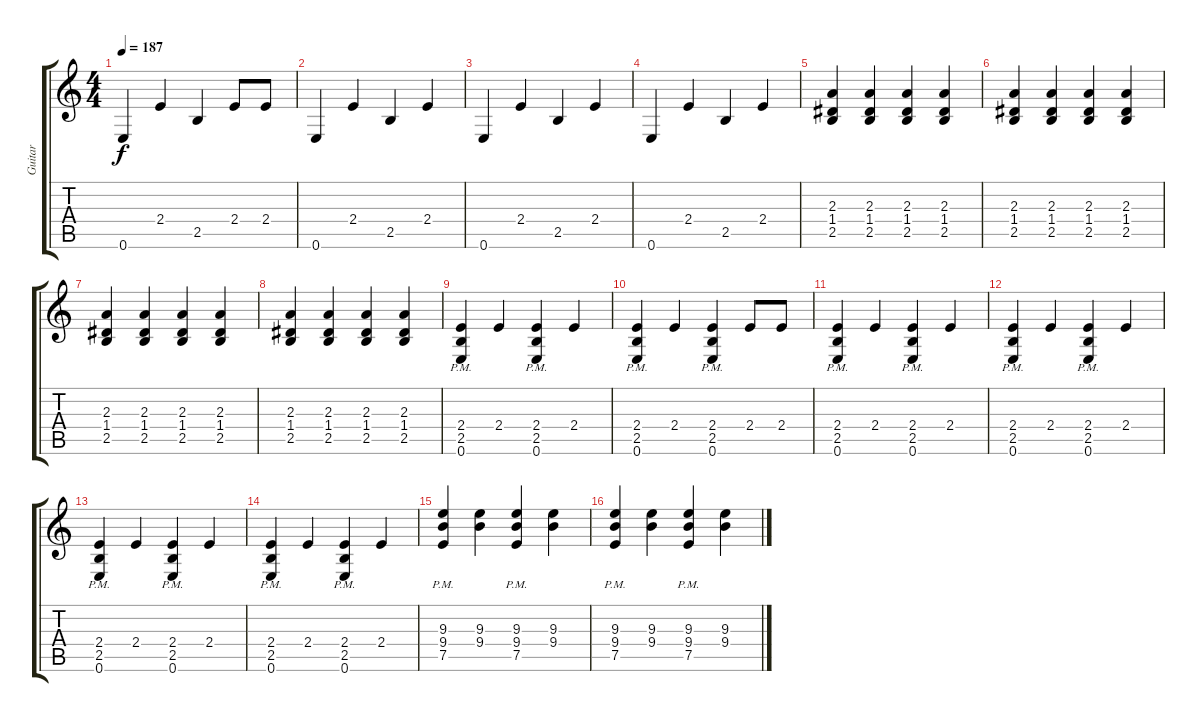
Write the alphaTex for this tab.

\track ("Guitar" "Guitar") {instrument distortionguitar}
\staff {score tabs}
\tuning (E4 B3 G3 D3 A2 E2) {hide}
\ts (4 4)
\tempo 187
\clef g2
\ks c
0.6.4{dy f} 2.4.4 2.5.4 2.4.8 2.4.8 |
0.6.4 2.4.4 2.5.4 2.4.4 |
0.6.4 2.4.4 2.5.4 2.4.4 |
0.6.4 2.4.4 2.5.4 2.4.4 |
(2.3 1.4 2.5).4 (2.3 1.4 2.5).4 (2.3 1.4 2.5).4 (2.3 1.4 2.5).4 |
(2.3 1.4 2.5).4 (2.3 1.4 2.5).4 (2.3 1.4 2.5).4 (2.3 1.4 2.5).4 |
(2.3 1.4 2.5).4 (2.3 1.4 2.5).4 (2.3 1.4 2.5).4 (2.3 1.4 2.5).4 |
(2.3 1.4 2.5).4 (2.3 1.4 2.5).4 (2.3 1.4 2.5).4 (2.3 1.4 2.5).4 |
(2.4{pm} 2.5{pm} 0.6{pm}).4 2.4.4 (2.4{pm} 2.5{pm} 0.6{pm}).4 2.4.4 |
(2.4{pm} 2.5{pm} 0.6{pm}).4 2.4.4 (2.4{pm} 2.5{pm} 0.6{pm}).4 2.4.8 2.4.8 |
(2.4{pm} 2.5{pm} 0.6{pm}).4 2.4.4 (2.4{pm} 2.5{pm} 0.6{pm}).4 2.4.4 |
(2.4{pm} 2.5{pm} 0.6{pm}).4 2.4.4 (2.4{pm} 2.5{pm} 0.6{pm}).4 2.4.4 |
(2.4{pm} 2.5{pm} 0.6{pm}).4 2.4.4 (2.4{pm} 2.5{pm} 0.6{pm}).4 2.4.4 |
(2.4{pm} 2.5{pm} 0.6{pm}).4 2.4.4 (2.4{pm} 2.5{pm} 0.6{pm}).4 2.4.4 |
(9.3{pm} 9.4{pm} 7.5{pm}).4 (9.3 9.4).4 (9.3{pm} 9.4{pm} 7.5{pm}).4 (9.3 9.4).4 |
(9.3{pm} 9.4{pm} 7.5{pm}).4 (9.3 9.4).4 (9.3{pm} 9.4{pm} 7.5{pm}).4 (9.3 9.4).4
